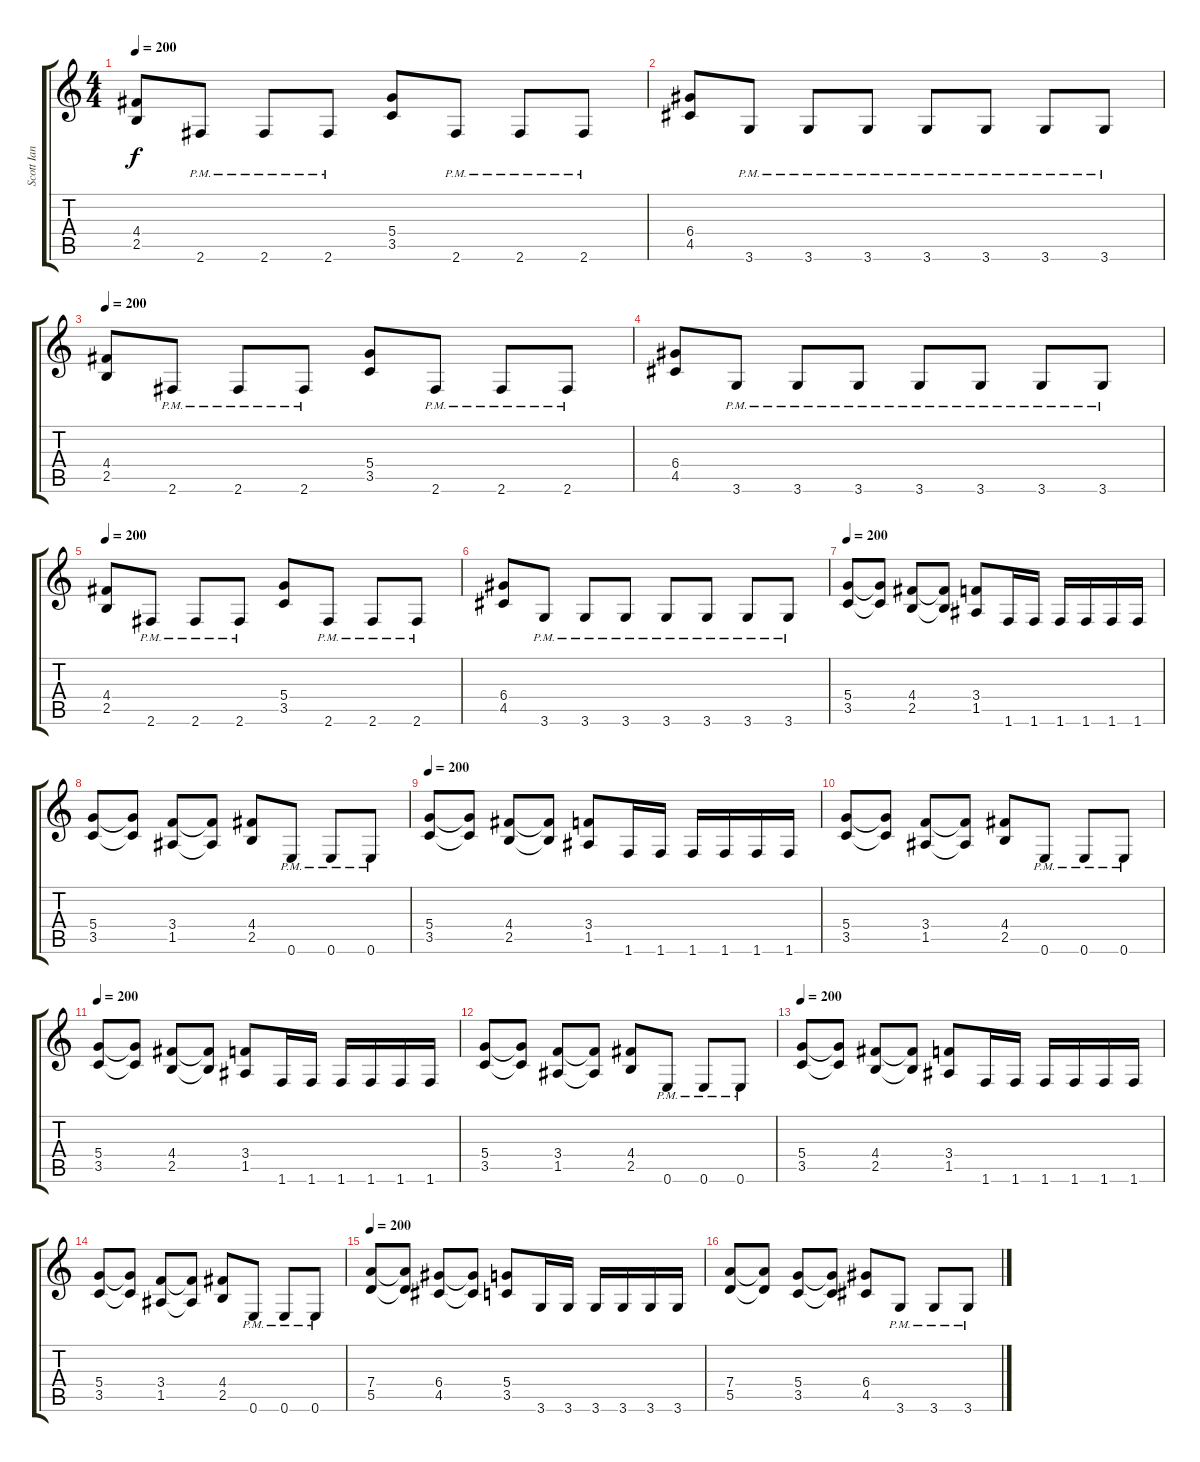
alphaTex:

\track ("Scott Ian" "Scott Ian") {instrument distortionguitar}
\staff {score tabs}
\tuning (E4 B3 G3 D3 A2 E2) {hide}
\ts (4 4)
\tempo 200
\clef g2
\ks c
(4.4 2.5).8{dy f} 2.6{pm}.8 2.6{pm}.8 2.6{pm}.8 (5.4 3.5).8 2.6{pm}.8 2.6{pm}.8 2.6{pm}.8 |
(6.4 4.5).8 3.6{pm}.8 3.6{pm}.8 3.6{pm}.8 3.6{pm}.8 3.6{pm}.8 3.6{pm}.8 3.6{pm}.8 |
\tempo 200
(4.4 2.5).8 2.6{pm}.8 2.6{pm}.8 2.6{pm}.8 (5.4 3.5).8 2.6{pm}.8 2.6{pm}.8 2.6{pm}.8 |
(6.4 4.5).8 3.6{pm}.8 3.6{pm}.8 3.6{pm}.8 3.6{pm}.8 3.6{pm}.8 3.6{pm}.8 3.6{pm}.8 |
\tempo 200
(4.4 2.5).8 2.6{pm}.8 2.6{pm}.8 2.6{pm}.8 (5.4 3.5).8 2.6{pm}.8 2.6{pm}.8 2.6{pm}.8 |
(6.4 4.5).8 3.6{pm}.8 3.6{pm}.8 3.6{pm}.8 3.6{pm}.8 3.6{pm}.8 3.6{pm}.8 3.6{pm}.8 |
\tempo 200
(5.4 3.5).8 (5.4{t} 3.5{t}).8 (4.4 2.5).8 (4.4{t} 2.5{t}).8 (3.4 1.5).8 1.6.16 1.6.16 1.6.16 1.6.16 1.6.16 1.6.16 |
(5.4 3.5).8 (5.4{t} 3.5{t}).8 (3.4 1.5).8 (3.4{t} 1.5{t}).8 (4.4 2.5).8 0.6{pm}.8 0.6{pm}.8 0.6{pm}.8 |
\tempo 200
(5.4 3.5).8 (5.4{t} 3.5{t}).8 (4.4 2.5).8 (4.4{t} 2.5{t}).8 (3.4 1.5).8 1.6.16 1.6.16 1.6.16 1.6.16 1.6.16 1.6.16 |
(5.4 3.5).8 (5.4{t} 3.5{t}).8 (3.4 1.5).8 (3.4{t} 1.5{t}).8 (4.4 2.5).8 0.6{pm}.8 0.6{pm}.8 0.6{pm}.8 |
\tempo 200
(5.4 3.5).8 (5.4{t} 3.5{t}).8 (4.4 2.5).8 (4.4{t} 2.5{t}).8 (3.4 1.5).8 1.6.16 1.6.16 1.6.16 1.6.16 1.6.16 1.6.16 |
(5.4 3.5).8 (5.4{t} 3.5{t}).8 (3.4 1.5).8 (3.4{t} 1.5{t}).8 (4.4 2.5).8 0.6{pm}.8 0.6{pm}.8 0.6{pm}.8 |
\tempo 200
(5.4 3.5).8 (5.4{t} 3.5{t}).8 (4.4 2.5).8 (4.4{t} 2.5{t}).8 (3.4 1.5).8 1.6.16 1.6.16 1.6.16 1.6.16 1.6.16 1.6.16 |
(5.4 3.5).8 (5.4{t} 3.5{t}).8 (3.4 1.5).8 (3.4{t} 1.5{t}).8 (4.4 2.5).8 0.6{pm}.8 0.6{pm}.8 0.6{pm}.8 |
\tempo 200
(7.4 5.5).8 (7.4{t} 5.5{t}).8 (6.4 4.5).8 (6.4{t} 4.5{t}).8 (5.4 3.5).8 3.6.16 3.6.16 3.6.16 3.6.16 3.6.16 3.6.16 |
(7.4 5.5).8 (7.4{t} 5.5{t}).8 (5.4 3.5).8 (5.4{t} 3.5{t}).8 (6.4 4.5).8 3.6{pm}.8 3.6{pm}.8 3.6{pm}.8
